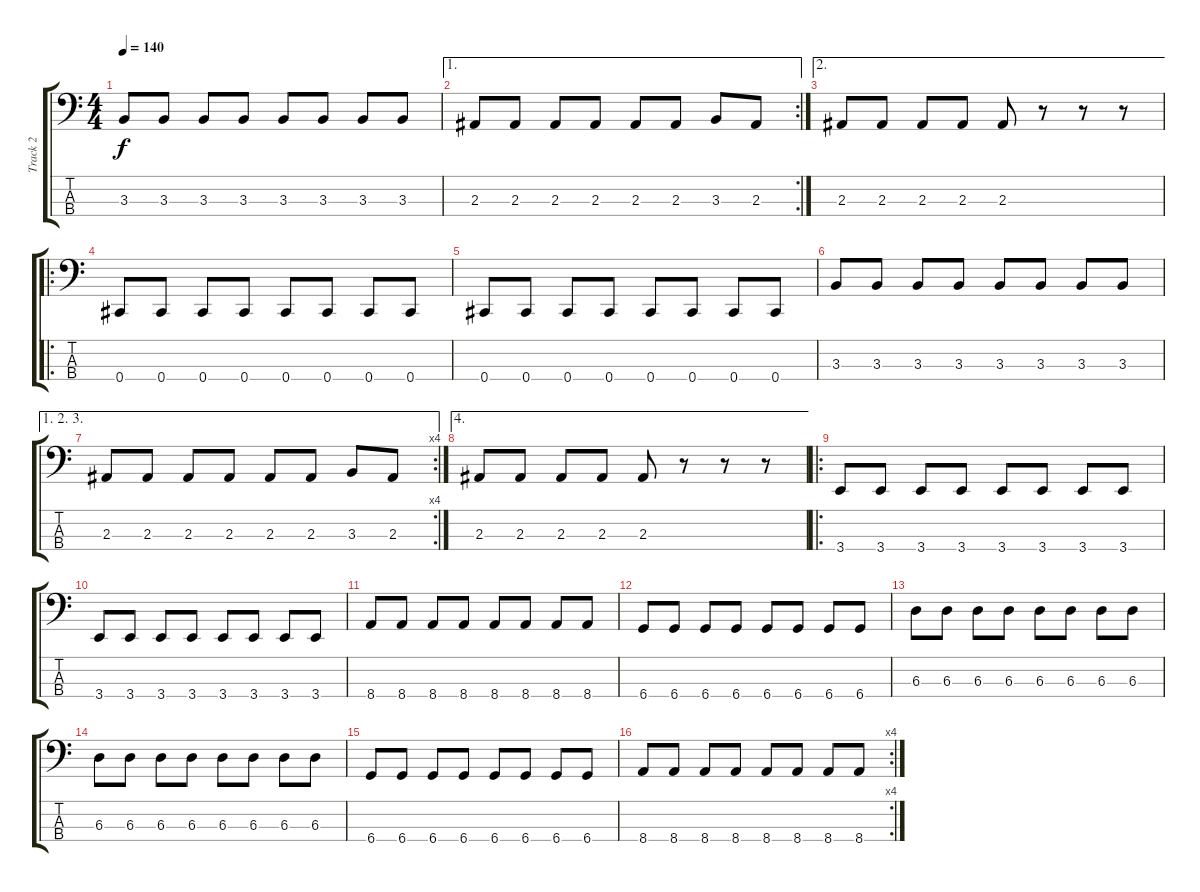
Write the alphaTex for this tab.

\track ("Track 2" "Track 2") {instrument electricbasspick}
\staff {score tabs}
\tuning (Gb2 Db2 Ab1 Db1) {hide}
\ts (4 4)
\tempo 140
\clef f4
\ks c
3.3.8{dy f} 3.3.8 3.3.8 3.3.8 3.3.8 3.3.8 3.3.8 3.3.8 |
\ae 1
\rc 2
2.3.8 2.3.8 2.3.8 2.3.8 2.3.8 2.3.8 3.3.8 2.3.8 |
\ae 2
2.3.8 2.3.8 2.3.8 2.3.8 2.3.8 r.8 r.8 r.8 |
\ro
0.4.8 0.4.8 0.4.8 0.4.8 0.4.8 0.4.8 0.4.8 0.4.8 |
0.4.8 0.4.8 0.4.8 0.4.8 0.4.8 0.4.8 0.4.8 0.4.8 |
3.3.8 3.3.8 3.3.8 3.3.8 3.3.8 3.3.8 3.3.8 3.3.8 |
\ae (1 2 3)
\rc 4
2.3.8 2.3.8 2.3.8 2.3.8 2.3.8 2.3.8 3.3.8 2.3.8 |
\ae 4
2.3.8 2.3.8 2.3.8 2.3.8 2.3.8 r.8 r.8 r.8 |
\ro
3.4.8 3.4.8 3.4.8 3.4.8 3.4.8 3.4.8 3.4.8 3.4.8 |
3.4.8 3.4.8 3.4.8 3.4.8 3.4.8 3.4.8 3.4.8 3.4.8 |
8.4.8 8.4.8 8.4.8 8.4.8 8.4.8 8.4.8 8.4.8 8.4.8 |
6.4.8 6.4.8 6.4.8 6.4.8 6.4.8 6.4.8 6.4.8 6.4.8 |
6.3.8 6.3.8 6.3.8 6.3.8 6.3.8 6.3.8 6.3.8 6.3.8 |
6.3.8 6.3.8 6.3.8 6.3.8 6.3.8 6.3.8 6.3.8 6.3.8 |
6.4.8 6.4.8 6.4.8 6.4.8 6.4.8 6.4.8 6.4.8 6.4.8 |
\rc 4
8.4.8 8.4.8 8.4.8 8.4.8 8.4.8 8.4.8 8.4.8 8.4.8
